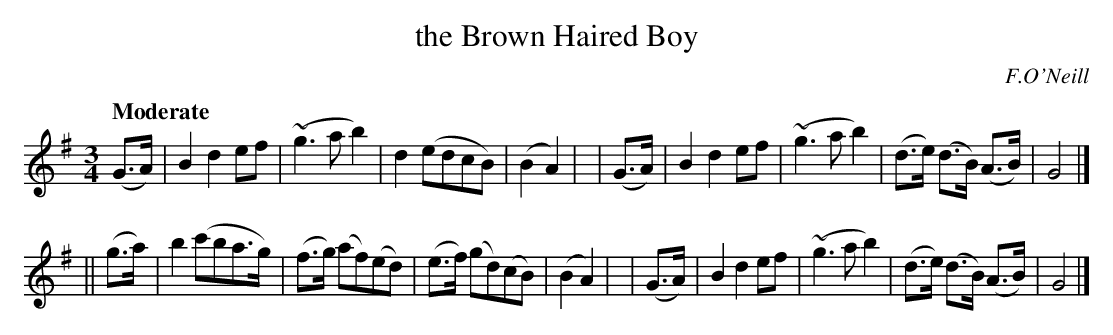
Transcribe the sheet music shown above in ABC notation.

X:1
T: the Brown Haired Boy
O: F.O'Neill
Q: "Moderate"
M: 3/4
L: 1/8
K: G
   (G>A) | B2 d2 ef | (~g3 a b2) | d2 (edcB) | (B2 A2) |\
|  (G>A) | B2 d2 ef | (~g3 a b2) | (d>e) (d>B) (A>B) | G4 |]
|| (g>a) | b2 (c'ba>g) | (f>g) (af)(ed) | (e>f) (gd)(cB) | (B2 A2) |\
|  (G>A) | B2 d2 ef | (~g3 a b2) | (d>e) (d>B) (A>B) | G4 |]
